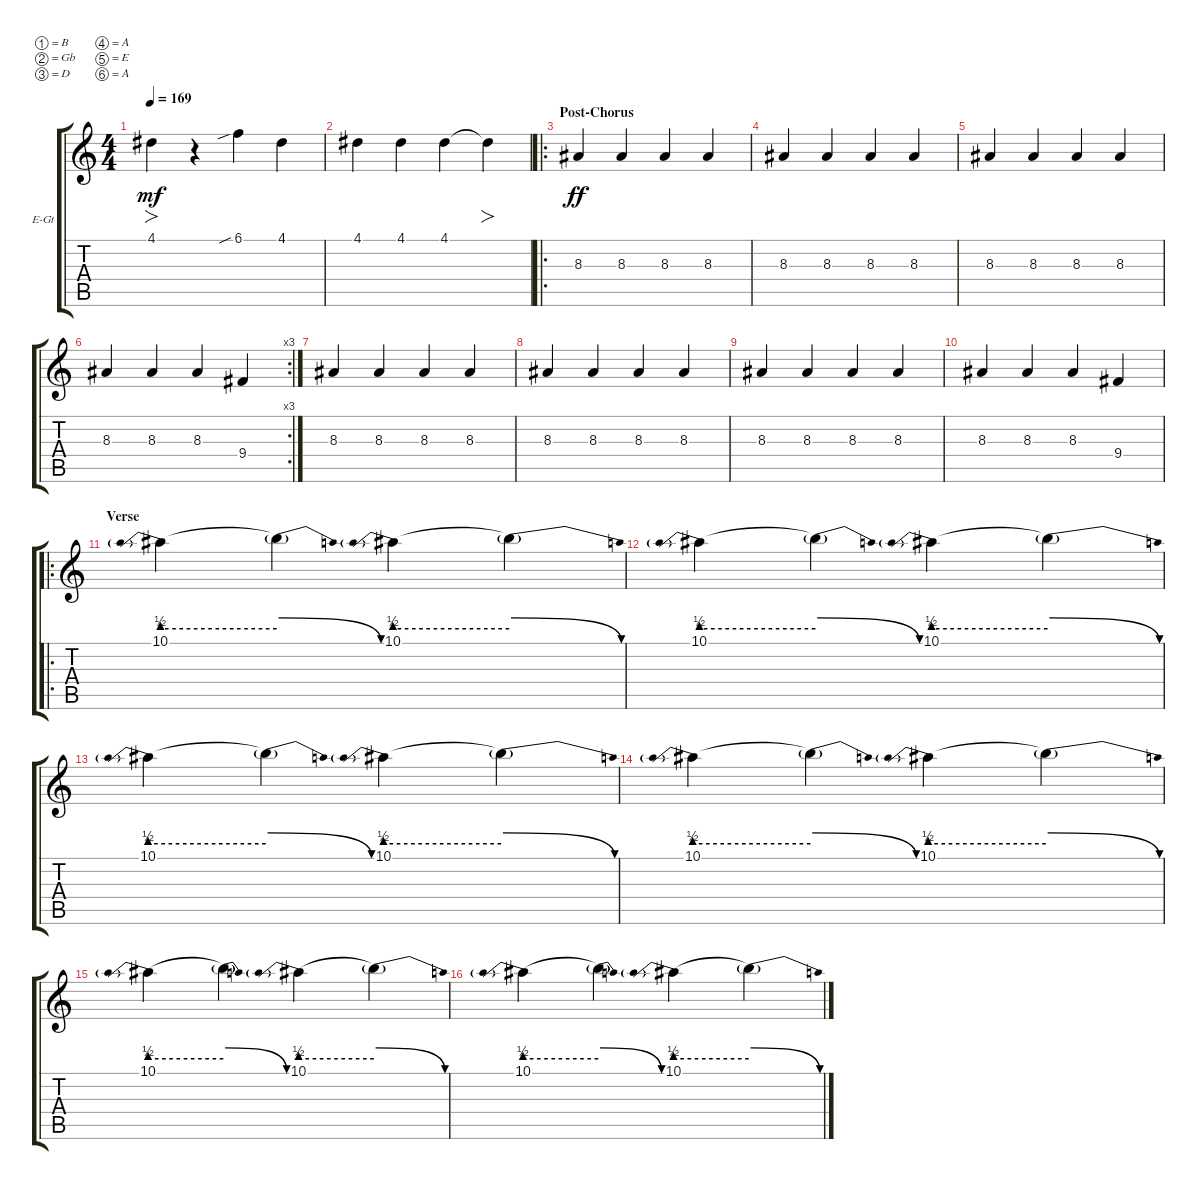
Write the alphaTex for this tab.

\bracketExtendMode groupsimilarinstruments
\firstSystemTrackNameOrientation horizontal
\otherSystemsTrackNameOrientation horizontal
\track ("Rhythm Guitar" "E-Gt") {instrument distortionguitar}
\staff {score tabs}
\tuning (B3 Gb3 D3 A2 E2 A1)
\ts (4 4)
\tempo 169
\clef g2
\ks c
4.1{t}.4{fo dy mf} r.4 6.1{sib}.4 4.1.4 |
4.1.4 4.1.4 4.1.4 4.1{t}.4{fo} |
\ro
\section ("" "Post-Chorus")
8.3.4{dy ff} 8.3.4 8.3.4 8.3.4 |
8.3.4 8.3.4 8.3.4 8.3.4 |
8.3.4 8.3.4 8.3.4 8.3.4 |
\rc 3
8.3.4 8.3.4 8.3.4 9.4.4 |
8.3.4 8.3.4 8.3.4 8.3.4 |
8.3.4 8.3.4 8.3.4 8.3.4 |
8.3.4 8.3.4 8.3.4 8.3.4 |
8.3.4 8.3.4 8.3.4 9.4.4 |
\ro
\section ("" "Verse")
10.1{be (prebend 0 2 60 2)}.4 10.1{be (release 0 4 15 0) t}.4 10.1{be (prebend 0 2 60 2)}.4 10.1{be (release 0 4 15 0) t}.4 |
10.1{be (prebend 0 2 60 2)}.4 10.1{be (release 0 4 15 0) t}.4 10.1{be (prebend 0 2 60 2)}.4 10.1{be (release 0 4 15 0) t}.4 |
10.1{be (prebend 0 2 60 2)}.4 10.1{be (release 0 4 15 0) t}.4 10.1{be (prebend 0 2 60 2)}.4 10.1{be (release 0 4 15 0) t}.4 |
10.1{be (prebend 0 2 60 2)}.4 10.1{be (release 0 4 15 0) t}.4 10.1{be (prebend 0 2 60 2)}.4 10.1{be (release 0 4 15 0) t}.4 |
10.1{be (prebend 0 2 60 2)}.4 10.1{be (release 0 4 15 0) t}.4 10.1{be (prebend 0 2 60 2)}.4 10.1{be (release 0 4 15 0) t}.4 |
10.1{be (prebend 0 2 60 2)}.4 10.1{be (release 0 4 15 0) t}.4 10.1{be (prebend 0 2 60 2)}.4 10.1{be (release 0 4 15 0) t}.4
